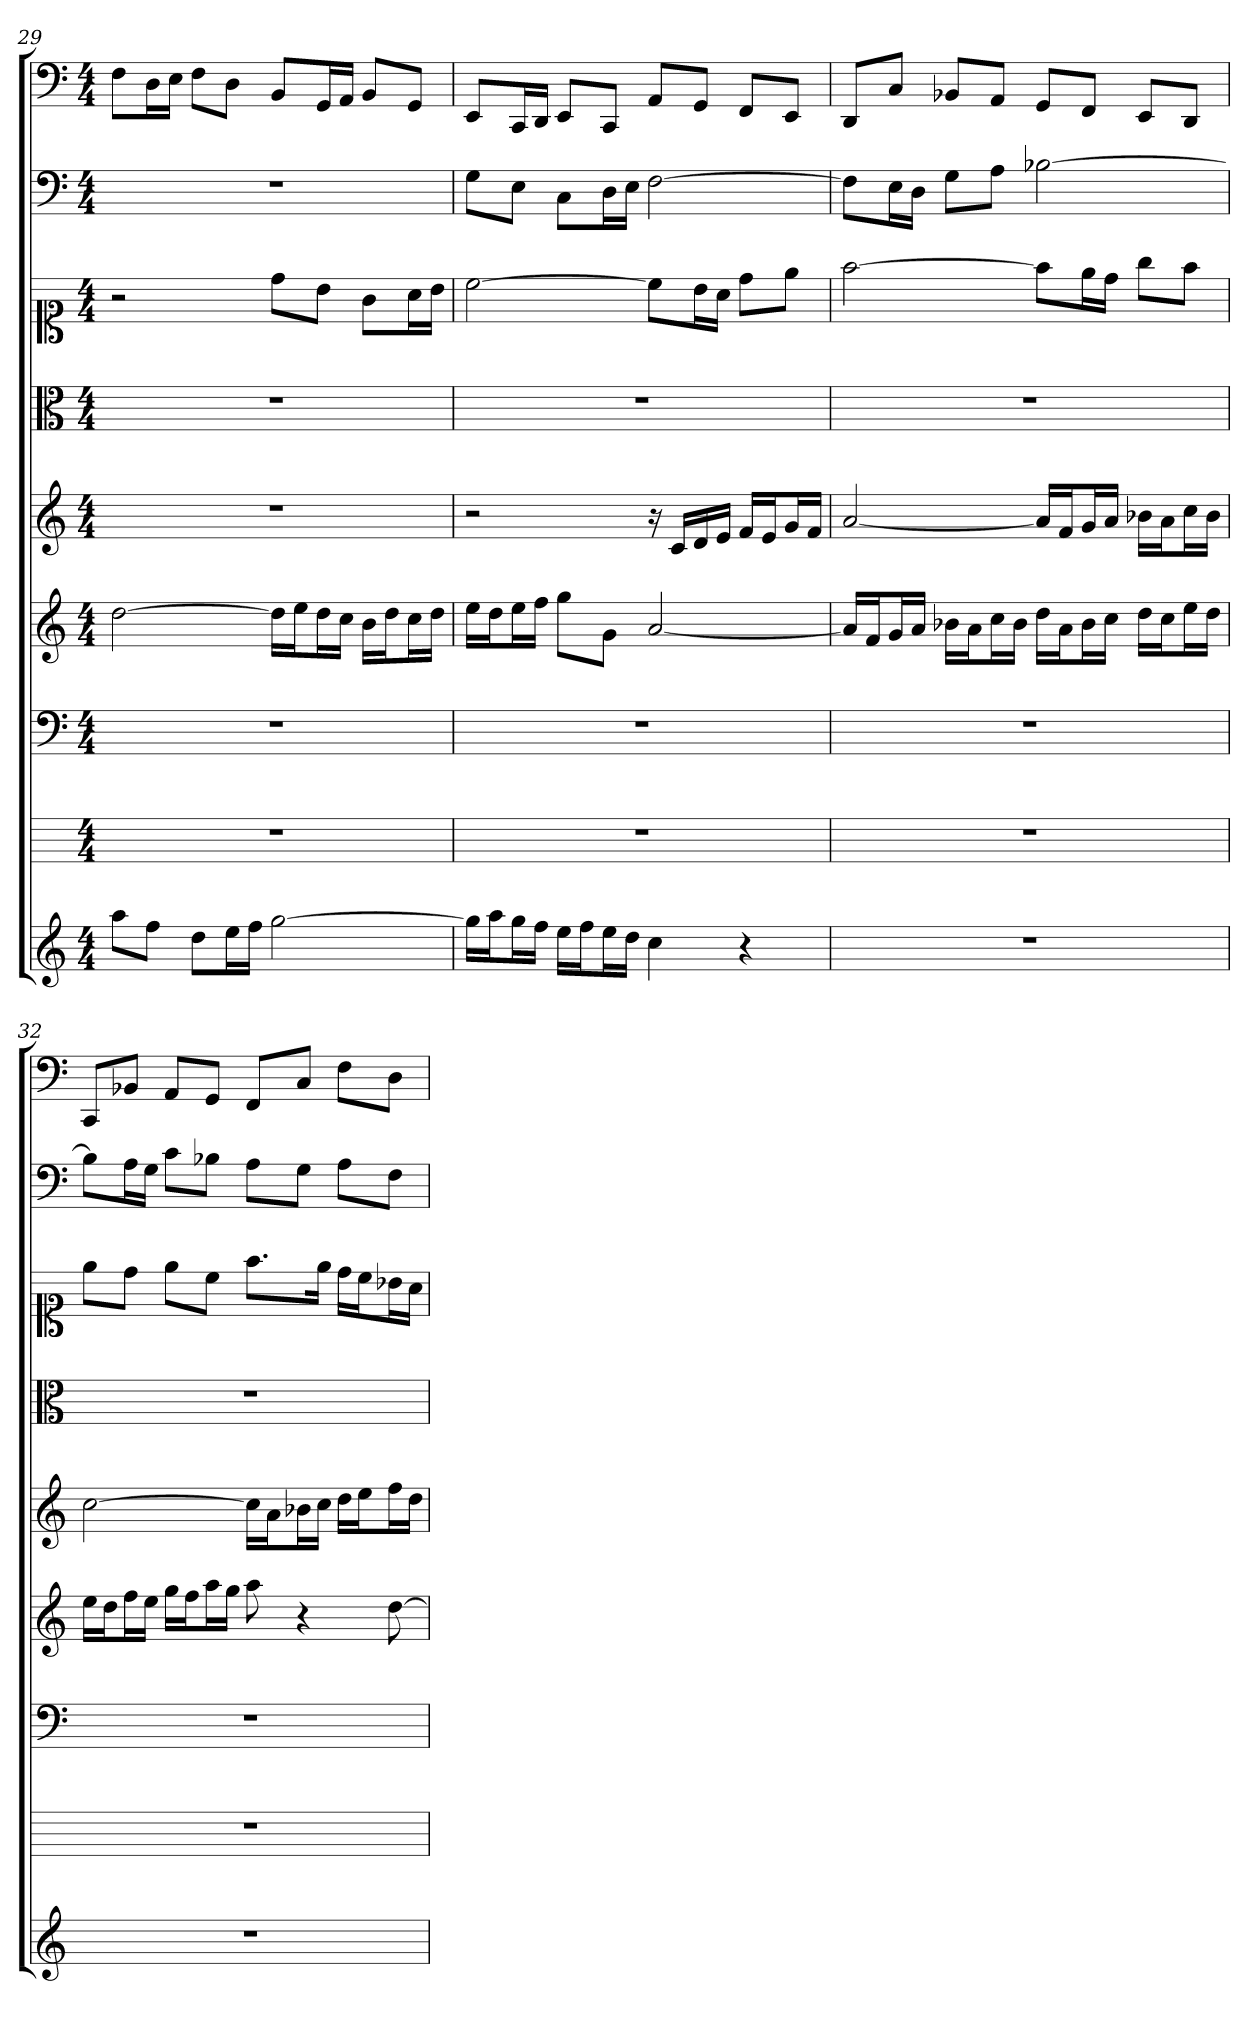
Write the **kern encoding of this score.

**kern	**kern	**kern	**kern	**kern	**kern	**kern	**kern	**kern
*part9	*part8	*part7	*part6	*part5	*part4	*part3	*part2	*part1
*staff9	*staff8	*staff7	*staff6	*staff5	*staff4	*staff3	*staff2	*staff1
*	*	*clefF4	*	*	*clefC3	*clefC1	*clefF4	*clefF4
*k[]	*k[]	*k[]	*k[]	*k[]	*k[]	*k[]	*k[]	*k[]
*C:	*C:	*C:	*C:	*C:	*C:	*C:	*C:	*C:
*M4/4	*M4/4	*M4/4	*M4/4	*M4/4	*M4/4	*M4/4	*M4/4	*M4/4
=29	=29	=29	=29	=29	=29	=29	=29	=29
8aaL	1r	1r	[2dd	1r	1r	2r	1r	8F\L
8ffJ	.	.	.	.	.	.	.	16D\L
.	.	.	.	.	.	.	.	16E\JJ
8ddL	.	.	.	.	.	.	.	8F\L
16eeL	.	.	.	.	.	.	.	8D\J
16ffJJ	.	.	.	.	.	.	.	.
[2gg	.	.	16ddLL]	.	.	8dd\L	.	8BB/L
.	.	.	16eeJ	.	.	.	.	.
.	.	.	16ddL	.	.	8b\J	.	16GG/L
.	.	.	16ccJJ	.	.	.	.	16AA/JJ
.	.	.	16bLL	.	.	8g\L	.	8BB/L
.	.	.	16ddJ	.	.	.	.	.
.	.	.	16ccL	.	.	16a\L	.	8GG/J
.	.	.	16ddJJ	.	.	16b\JJ	.	.
=30	=30	=30	=30	=30	=30	=30	=30	=30
16ggLL]	1r	1r	16eeLL	2r	1r	[2cc	8G\L	8EE/L
16aaJ	.	.	16ddJ	.	.	.	.	.
16ggL	.	.	16eeL	.	.	.	8E\J	16CC/L
16ffJJ	.	.	16ffJJ	.	.	.	.	16DD/JJ
16eeLL	.	.	8ggL	.	.	.	8C\L	8EE/L
16ffJ	.	.	.	.	.	.	.	.
16eeL	.	.	8gJ	.	.	.	16D\L	8CC/J
16ddJJ	.	.	.	.	.	.	16E\JJ	.
4cc	.	.	[2a	16r	.	8cc\L]	[2F	8AA/L
.	.	.	.	16cLL	.	.	.	.
.	.	.	.	16d	.	16b\L	.	8GG/J
.	.	.	.	16eJJ	.	16a\JJ	.	.
4r	.	.	.	16fLL	.	8dd\L	.	8FF/L
.	.	.	.	16eJ	.	.	.	.
.	.	.	.	16gL	.	8ee\J	.	8EE/J
.	.	.	.	16fJJ	.	.	.	.
=31	=31	=31	=31	=31	=31	=31	=31	=31
1r	1r	1r	16aLL]	[2a	1r	[2ff	8F\L]	8DD/L
.	.	.	16fJ	.	.	.	.	.
.	.	.	16gL	.	.	.	16E\L	8C/J
.	.	.	16aJJ	.	.	.	16D\JJ	.
.	.	.	16b-XLL	.	.	.	8G\L	8BB-X/L
.	.	.	16aJ	.	.	.	.	.
.	.	.	16ccL	.	.	.	8A\J	8AA/J
.	.	.	16b-JJ	.	.	.	.	.
.	.	.	16ddLL	16aLL]	.	8ff\L]	[2B-X	8GG/L
.	.	.	16aJ	16fJ	.	.	.	.
.	.	.	16b-L	16gL	.	16ee\L	.	8FF/J
.	.	.	16ccJJ	16aJJ	.	16dd\JJ	.	.
.	.	.	16ddLL	16b-XLL	.	8gg\L	.	8EE/L
.	.	.	16ccJ	16aJ	.	.	.	.
.	.	.	16eeL	16ccL	.	8ff\J	.	8DD/J
.	.	.	16ddJJ	16b-JJ	.	.	.	.
=32	=32	=32	=32	=32	=32	=32	=32	=32
1r	1r	1r	16eeLL	[2cc	1r	8ee\L	8B-\L]	8CC/L
.	.	.	16ddJ	.	.	.	.	.
.	.	.	16ffL	.	.	8dd\J	16A\L	8BB-X/J
.	.	.	16eeJJ	.	.	.	16G\JJ	.
.	.	.	16ggLL	.	.	8ee\L	8c\L	8AA/L
.	.	.	16ffJ	.	.	.	.	.
.	.	.	16aaL	.	.	8cc\J	8B-X\J	8GG/J
.	.	.	16ggJJ	.	.	.	.	.
.	.	.	8aa	16ccLL]	.	8.ff\L	8A\L	8FF/L
.	.	.	.	16aJ	.	.	.	.
.	.	.	4r	16b-XL	.	.	8G\J	8C/J
.	.	.	.	16ccJJ	.	16ee\Jk	.	.
.	.	.	.	16ddLL	.	16dd\LL	8A\L	8F\L
.	.	.	.	16eeJ	.	16cc\J	.	.
.	.	.	[8dd	16ffL	.	16b-X\L	8F\J	8D\J
.	.	.	.	16ddJJ	.	16a\JJ	.	.
=	=	=	=	=	=	=	=	=
*-	*-	*-	*-	*-	*-	*-	*-	*-
